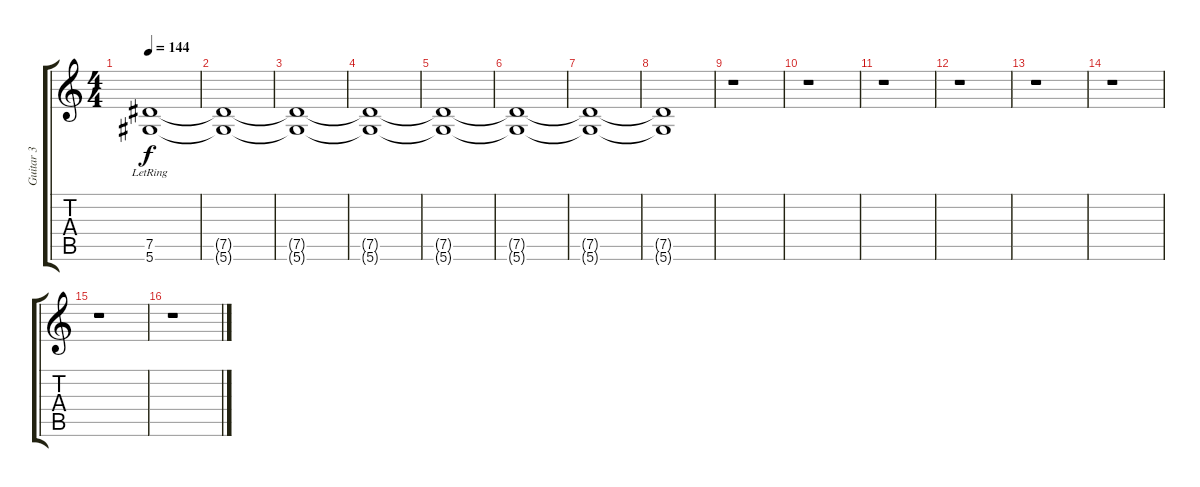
\track ("Guitar 3" "Guitar 3") {instrument distortionguitar}
\staff {score tabs}
\tuning (Eb4 Bb3 Gb3 Db3 Ab2 Eb2) {hide}
\ts (4 4)
\tempo 144
\clef g2
\ks c
(7.5{lr} 5.6{lr}).1{dy f instrument distortionguitar} |
(7.5{t} 5.6{t}).1 |
(7.5{t} 5.6{t}).1 |
(7.5{t} 5.6{t}).1 |
(7.5{t} 5.6{t}).1 |
(7.5{t} 5.6{t}).1 |
(7.5{t} 5.6{t}).1 |
(7.5{t} 5.6{t}).1 |
r.1 |
r.1 |
r.1 |
r.1 |
r.1 |
r.1 |
r.1 |
r.1
